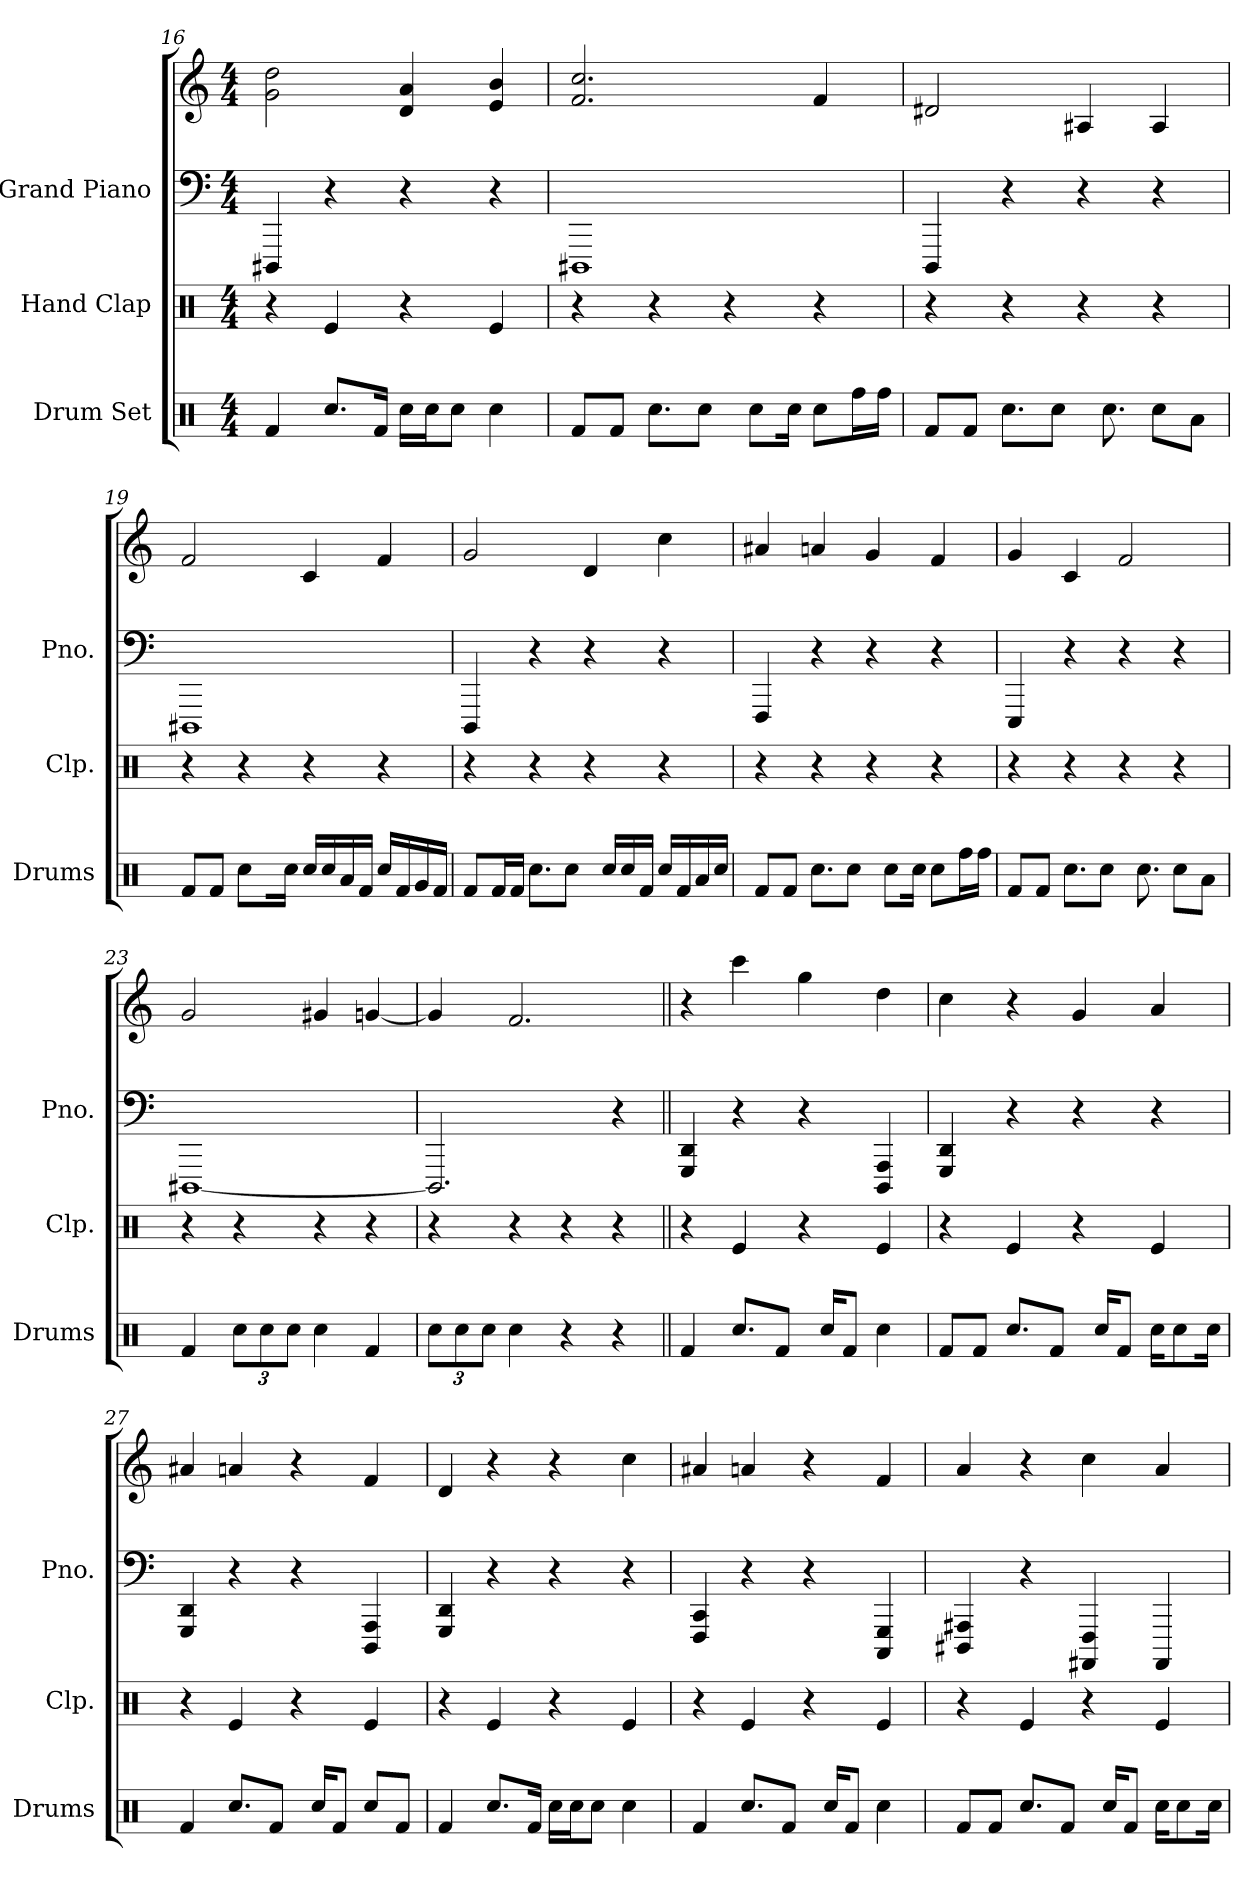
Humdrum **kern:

**kern	**kern	**kern	**kern
*part3	*part2	*part1	*part1
*staff4	*staff3	*staff2	*staff1
*I"Drum Set	*I"Hand Clap	*I"Grand Piano	*
*I'Drums	*I'Clp.	*I'Pno.	*
*clefX	*clefX	*clefF4	*clefG2
*k[]	*k[]	*k[]	*k[]
*M4/4	*M4/4	*M4/4	*M4/4
=16	=16	=16	=16
4Rf	4r	4DDD#X	2g 2dd
8.RccL	4Re	4r	.
16RfJk	.	.	.
16RccLL	4r	4r	4d 4a
16RccJ	.	.	.
8RccJ	.	.	.
4Rcc	4Re	4r	4e 4b
=17	=17	=17	=17
8RfL	4r	1DDD#X	2.f 2.cc
8RfJ	.	.	.
8.RccL	4r	.	.
8RccJ	.	.	.
.	4r	.	.
8RccL	.	.	.
16RccJk	.	.	.
8RccL	4r	.	4f
16RffL	.	.	.
16RffJJ	.	.	.
=18	=18	=18	=18
8RfL	4r	4DDD	2d#X
8RfJ	.	.	.
8.RccL	4r	4r	.
8RccJ	.	.	.
.	4r	4r	4A#X
8.Rcc	.	.	.
8RccL	4r	4r	4A#
8RaJ	.	.	.
=19	=19	=19	=19
8RfL	4r	1DDD#X	2f
8RfJ	.	.	.
8RccL	4r	.	.
16RL	.	.	.
16RccJJ	.	.	.
16RccLL	4r	.	4c
16Rcc	.	.	.
16Ra	.	.	.
16RfJJ	.	.	.
16RccLL	4r	.	4f
16Rf	.	.	.
16Rg	.	.	.
16RfJJ	.	.	.
=20	=20	=20	=20
8RfL	4r	4DDD	2g
16RfL	.	.	.
16RfJJ	.	.	.
8.RccL	4r	4r	.
8RccJ	.	.	.
.	4r	4r	4d
16RccLL	.	.	.
16Rcc	.	.	.
16RfJJ	.	.	.
16RccLL	4r	4r	4cc
16Rf	.	.	.
16Ra	.	.	.
16RccJJ	.	.	.
=21	=21	=21	=21
8RfL	4r	4FFF	4a#X
8RfJ	.	.	.
8.RccL	4r	4r	4an
8RccJ	.	.	.
.	4r	4r	4g
8RccL	.	.	.
16RccJk	.	.	.
8RccL	4r	4r	4f
16RffL	.	.	.
16RffJJ	.	.	.
=22	=22	=22	=22
8RfL	4r	4EEE	4g
8RfJ	.	.	.
8.RccL	4r	4r	4c
8RccJ	.	.	.
.	4r	4r	2f
8.Rcc	.	.	.
8RccL	4r	4r	.
8RaJ	.	.	.
=23	=23	=23	=23
4Rf	4r	[1DDD#X	2g
12RccL	4r	.	.
12Rcc	.	.	.
12RccJ	.	.	.
4Rcc	4r	.	4g#X
4Rf	4r	.	[4gn
=24	=24	=24	=24
12RccL	4r	2.DDD#]	4g]
12Rcc	.	.	.
12RccJ	.	.	.
4Rcc	4r	.	2.f
4r	4r	.	.
4r	4r	4r	.
=25||	=25||	=25||	=25||
4Rf	4r	4GGG 4DD	4r
8.RccL	4Re	4r	4ccc
8RfJ	.	.	.
.	4r	4r	4gg
16RccKL	.	.	.
8RfJ	.	.	.
4Rcc	4Re	4DDD 4AAA	4dd
=26	=26	=26	=26
8RfL	4r	4GGG 4DD	4cc
8RfJ	.	.	.
8.RccL	4Re	4r	4r
8RfJ	.	.	.
.	4r	4r	4g
16RccKL	.	.	.
8RfJ	.	.	.
16RccKL	4Re	4r	4a
8Rcc	.	.	.
16RccJk	.	.	.
=27	=27	=27	=27
4Rf	4r	4GGG 4DD	4a#X
8.RccL	4Re	4r	4an
8RfJ	.	.	.
.	4r	4r	4r
16RccKL	.	.	.
8RfJ	.	.	.
8RccL	4Re	4DDD 4AAA	4f
8RfJ	.	.	.
=28	=28	=28	=28
4Rf	4r	4GGG 4DD	4d
8.RccL	4Re	4r	4r
16RfJk	.	.	.
16RccLL	4r	4r	4r
16RccJ	.	.	.
8RccJ	.	.	.
4Rcc	4Re	4r	4cc
=29	=29	=29	=29
4Rf	4r	4FFF 4CC	4a#X
8.RccL	4Re	4r	4an
8RfJ	.	.	.
.	4r	4r	4r
16RccKL	.	.	.
8RfJ	.	.	.
4Rcc	4Re	4CCC 4GGG	4f
=30	=30	=30	=30
8RfL	4r	4DDD#X 4AAA#X	4a
8RfJ	.	.	.
8.RccL	4Re	4r	4r
8RfJ	.	.	.
.	4r	4AAAA#X 4FFF	4cc
16RccKL	.	.	.
8RfJ	.	.	.
16RccKL	4Re	4AAAA#	4a
8Rcc	.	.	.
16RccJk	.	.	.
=	=	=	=
*-	*-	*-	*-
